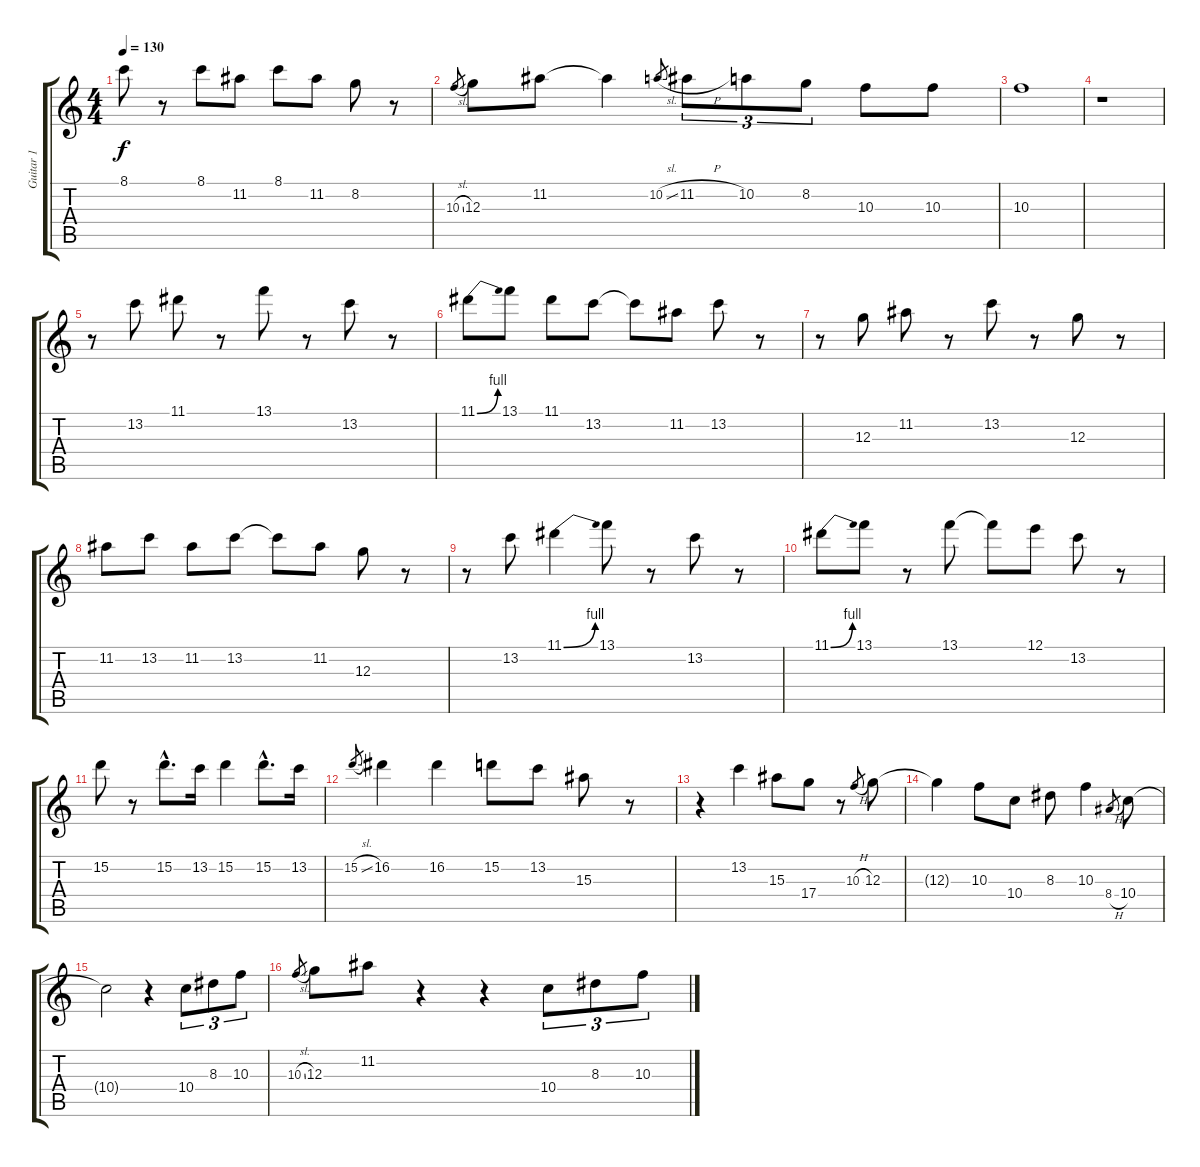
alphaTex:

\track ("Guitar 1" "Guitar 1") {instrument electricguitarclean}
\staff {score tabs}
\tuning (E4 B3 G3 D3 A2 E2) {hide}
\ts (4 4)
\tempo 130
\clef g2
\ks c
8.1.8{dy f} r.8 8.1.8 11.2.8 8.1.8 11.2.8 8.2.8 r.8 |
10.3{sl}.8{gr} 12.3.8 11.2.8 11.2{t}.4 10.2{sl}.8{gr} 11.2{h}.8{tu (3 2)} 10.2.8{tu (3 2)} 8.2.8{tu (3 2)} 10.3.8 10.3.8 |
10.3.1 |
r.1 |
r.8 13.2.8 11.1.8 r.8 13.1.8 r.8 13.2.8 r.8 |
11.1{be (bend 0 0 60 4)}.8 13.1.8 11.1.8 13.2.8 13.2{t}.8 11.2.8 13.2.8 r.8 |
r.8 12.3.8 11.2.8 r.8 13.2.8 r.8 12.3.8 r.8 |
11.2.8 13.2.8 11.2.8 13.2.8 13.2{t}.8 11.2.8 12.3.8 r.8 |
r.8 13.2.8 11.1{be (bend 0 0 60 4)}.4 13.1.8 r.8 13.2.8 r.8 |
11.1{be (bend 0 0 60 4)}.8 13.1.8 r.8 13.1.8 13.1{t}.8 12.1.8 13.2.8 r.8 |
15.2.8 r.8 15.2{hac}.8{d} 13.2.16 15.2.4 15.2{hac}.8{d} 13.2.16 |
15.2{sl}.8{gr} 16.2.4 16.2.4 15.2.8 13.2.8 15.3.8 r.8 |
r.4 13.2.4 15.3.8 17.4.8 r.8 10.3{h}.8{gr} 12.3.8 |
12.3{t}.4 10.3.8 10.4.8 8.3.8 10.3.4 8.4{h}.8{gr} 10.4.8 |
10.4{t}.2 r.4 10.4.8{tu (3 2)} 8.3.8{tu (3 2)} 10.3.8{tu (3 2)} |
10.3{sl}.8{gr} 12.3.8 11.2.8 r.4 r.4 10.4.8{tu (3 2)} 8.3.8{tu (3 2)} 10.3.8{tu (3 2)}
